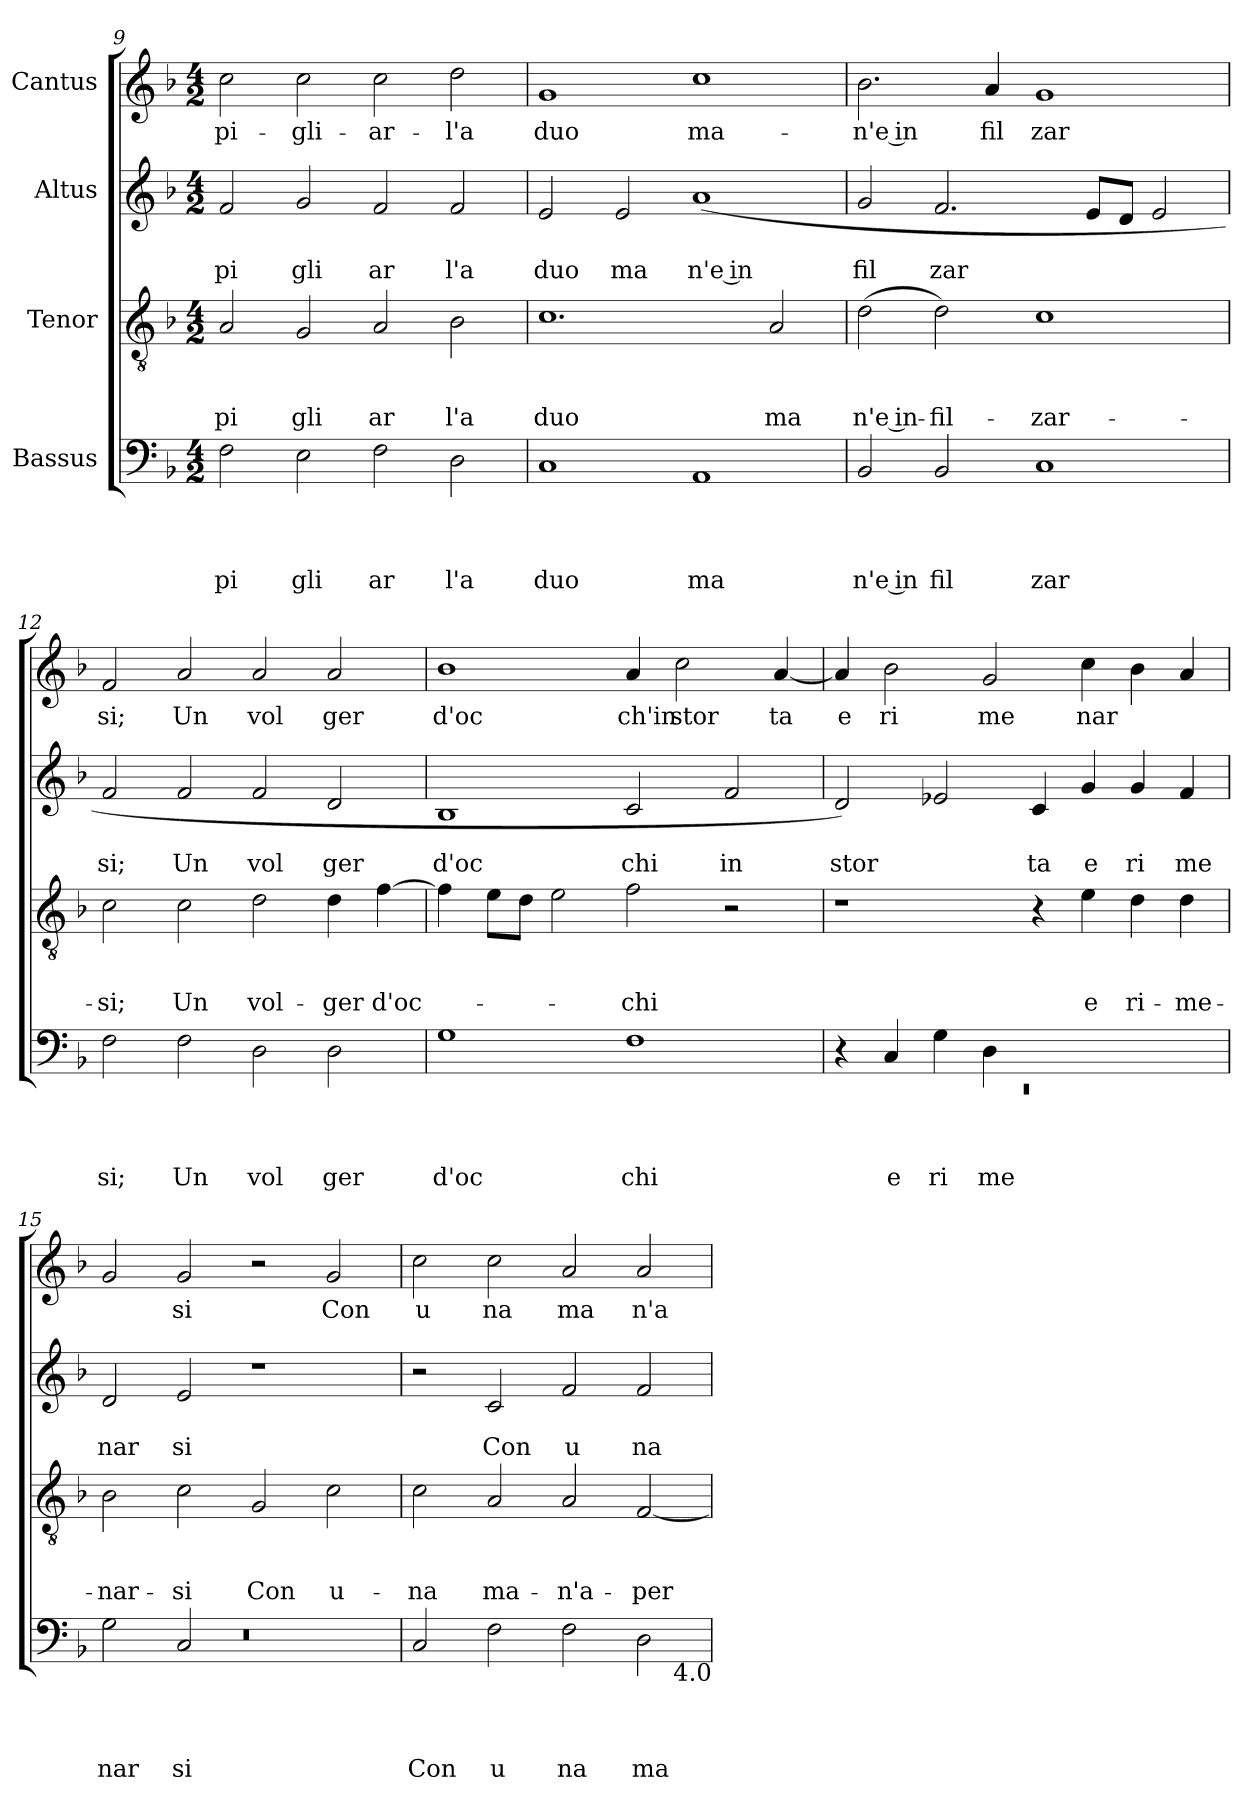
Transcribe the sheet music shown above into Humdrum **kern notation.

**kern	**text	**text	**text	**text	**kern	**text	**text	**text	**kern	**text	**text	**kern	**text
*part4	*part4	*part4	*part4	*part4	*part3	*part3	*part3	*part3	*part2	*part2	*part2	*part1	*part1
*staff4	*staff4	*staff4	*staff4	*staff4	*staff3	*staff3	*staff3	*staff3	*staff2	*staff2	*staff2	*staff1	*staff1
*I"Bassus	*	*	*	*	*I"Tenor	*	*	*	*I"Altus	*	*	*I"Cantus	*
*clefF4	*	*	*	*	*clefGv2	*	*	*	*clefG2	*	*	*clefG2	*
*k[b-]	*	*	*	*	*k[b-]	*	*	*	*k[b-]	*	*	*k[b-]	*
*F:	*	*	*	*	*F:	*	*	*	*F:	*	*	*F:	*
*M4/2	*	*	*	*	*M4/2	*	*	*	*M4/2	*	*	*M4/2	*
=9	=9	=9	=9	=9	=9	=9	=9	=9	=9	=9	=9	=9	=9
!	!	!	!	!LO:LY:b	!	!	!	!LO:LY:b	!	!	!LO:LY:b	!	!LO:LY:b
2F\	.	.	.	pi	2A/	.	.	pi	2f/	.	pi	2cc\	pi-
!	!	!	!	!LO:LY:b	!	!	!	!LO:LY:b	!	!	!LO:LY:b	!	!LO:LY:b
2E\	.	.	.	gli	2G/	.	.	gli	2g/	.	gli	2cc\	-gli-
!	!	!	!	!LO:LY:b	!	!	!	!LO:LY:b	!	!	!LO:LY:b	!	!LO:LY:b
2F\	.	.	.	ar	2A/	.	.	ar	2f/	.	ar	2cc\	-ar-
!	!	!	!	!LO:LY:b	!	!	!	!LO:LY:b	!	!	!LO:LY:b	!	!LO:LY:b
2D\	.	.	.	l'a	2B-\	.	.	l'a	2f/	.	l'a	2dd\	-l'a
=10	=10	=10	=10	=10	=10	=10	=10	=10	=10	=10	=10	=10	=10
!	!	!	!	!LO:LY:b	!	!	!	!LO:LY:b	!	!	!LO:LY:b	!	!LO:LY:b
1C	.	.	.	duo	1.c	.	.	duo	2e/	.	duo	1g	duo
!	!	!	!	!	!	!	!	!	!	!	!LO:LY:b	!	!
.	.	.	.	.	.	.	.	.	2e/	.	ma	.	.
!	!	!	!	!LO:LY:b	!	!	!	!	!	!	!LO:LY:b:rj	!	!LO:LY:b
1AA	.	.	.	ma	.	.	.	.	(<1a	.	n'e in	1cc	ma-
!	!	!	!	!	!	!	!	!LO:LY:b	!	!	!	!	!
.	.	.	.	.	(2A/	.	.	ma	.	.	.	.	.
!!LO:PB:g=z
=11	=11	=11	=11	=11	=11	=11	=11	=11	=11	=11	=11	=11	=11
!	!	!	!	!LO:LY:b:rj	!	!	!	!LO:LY:b:rj	!	!	!LO:LY:b	!	!LO:LY:b:rj
2BB-/	.	.	.	n'e in	(<2d\	.	.	n'e in-	2g/	.	fil	2.b-\	-n'e in
!	!	!	!	!LO:LY:b	!	!	!	!LO:LY:b	!	!	!LO:LY:b	!	!
2BB-/	.	.	.	fil	2d\)	.	.	-fil-	2.f/	.	zar	.	.
!	!	!	!	!	!	!	!	!	!	!	!	!	!LO:LY:b
.	.	.	.	.	.	.	.	.	.	.	.	4a/	fil
!	!	!	!	!LO:LY:b	!	!	!	!LO:LY:b	!	!	!	!	!LO:LY:b
1C	.	.	.	zar	1c	.	.	-zar-	.	.	.	1g	zar
.	.	.	.	.	.	.	.	.	8e/L	.	.	.	.
.	.	.	.	.	.	.	.	.	8d/J	.	.	.	.
.	.	.	.	.	.	.	.	.	2e/	.	.	.	.
=12	=12	=12	=12	=12	=12	=12	=12	=12	=12	=12	=12	=12	=12
!	!	!	!	!LO:LY:b	!	!	!	!LO:LY:b	!	!	!LO:LY:b	!	!LO:LY:b
2F\	.	.	.	si;	2c\	.	.	-si;	2f/	.	si;	2f/	si;
!	!	!	!	!LO:LY:b	!	!	!	!LO:LY:b	!	!	!LO:LY:b	!	!LO:LY:b
2F\	.	.	.	Un	2c\	.	.	Un	2f/	.	Un	2a/	Un
!	!	!	!	!LO:LY:b	!	!	!	!LO:LY:b	!	!	!LO:LY:b	!	!LO:LY:b
2D\	.	.	.	vol	2d\	.	.	vol-	2f/	.	vol	2a/	vol
!	!	!	!	!LO:LY:b	!	!	!	!LO:LY:b	!	!	!LO:LY:b	!	!LO:LY:b
2D\	.	.	.	ger	4d\	.	.	-ger	2d/	.	ger	2a/	ger
!	!	!	!	!	!	!	!	!LO:LY:b	!	!	!	!	!
.	.	.	.	.	[>4f\	.	.	d'oc-	.	.	.	.	.
=13	=13	=13	=13	=13	=13	=13	=13	=13	=13	=13	=13	=13	=13
!	!	!	!	!LO:LY:b	!	!	!	!	!	!	!LO:LY:b	!	!LO:LY:b
1G	.	.	.	d'oc	4f\]	.	.	.	1B-	.	d'oc	1b-	d'oc
.	.	.	.	.	8e\L	.	.	.	.	.	.	.	.
.	.	.	.	.	8d\J	.	.	.	.	.	.	.	.
.	.	.	.	.	2e\	.	.	.	.	.	.	.	.
!	!	!	!	!LO:LY:b	!	!	!	!LO:LY:b	!	!	!LO:LY:b	!	!LO:LY:b
1F	.	.	.	chi	2f\	.	.	-chi	2c/	.	chi	4a/	ch'in
!	!	!	!	!	!	!	!	!	!	!	!	!	!LO:LY:b
.	.	.	.	.	.	.	.	.	.	.	.	2cc\	stor
!	!	!	!	!	!	!	!	!	!	!	!LO:LY:b	!	!
.	.	.	.	.	2r	.	.	.	2f/	.	in	.	.
!	!	!	!	!	!	!	!	!	!	!	!	!	!LO:LY:b
.	.	.	.	.	.	.	.	.	.	.	.	[<4a/	ta
=14	=14	=14	=14	=14	=14	=14	=14	=14	=14	=14	=14	=14	=14
*^	*	*	*	*	*	*	*	*	*	*	*	*	*
!	!LO:N:vis=1	!	!	!	!	!	!	!	!	!	!	!LO:LY:b	!	!LO:LY:b:rj
*	*^	*	*	*	*	*	*	*	*	*	*	*	*	*
0ryy	0rEE	4r	.	.	.	.	1r	.	.	.	2d/)	.	stor	4a/]	e
!	!	!	!	!	!	!LO:LY:b	!	!	!	!	!	!	!	!	!LO:LY:b
.	.	4C/	.	.	.	e	.	.	.	.	.	.	.	2b-\	ri
!	!	!	!	!	!	!LO:LY:b	!	!	!	!	!	!	!	!	!
.	.	4G\	.	.	.	ri	.	.	.	.	2e-X/	.	.	.	.
!	!	!	!	!	!	!LO:LY:b	!	!	!	!	!	!	!	!	!LO:LY:b
.	.	4D\	.	.	.	me	.	.	.	.	.	.	.	2g/	me
!	!	!	!	!	!	!	!	!	!	!	!	!	!LO:LY:b	!	!
.	.	1ryy	.	.	.	.	4r	.	.	.	4c/	.	ta	.	.
!	!	!	!	!	!	!	!	!	!	!LO:LY:b	!	!	!LO:LY:b	!	!LO:LY:b
.	.	.	.	.	.	.	4e\	.	.	e	4g/	.	e	4cc\	nar
!	!	!	!	!	!	!	!	!	!	!LO:LY:b	!	!	!LO:LY:b	!	!
.	.	.	.	.	.	.	4d\	.	.	ri-	4g/	.	ri	4b-\	.
!	!	!	!	!	!	!	!	!	!	!LO:LY:b	!	!	!LO:LY:b	!	!
.	.	.	.	.	.	.	4d\	.	.	-me-	4f/	.	me	4a/	.
=15	=15	=15	=15	=15	=15	=15	=15	=15	=15	=15	=15	=15	=15	=15	=15
!	!	!LO:N:vis=1	!	!	!	!LO:LY:b	!	!	!	!LO:LY:b	!	!	!LO:LY:b	!	!
2G\	2ryy	0r	.	.	.	nar	2B-\	.	.	-nar-	2d/	.	nar	2g/	.
!	!	!	!	!	!	!LO:LY:b	!	!	!	!LO:LY:b	!	!	!LO:LY:b	!	!LO:LY:b
2ryy	2C/	.	.	.	.	si	2c\	.	.	-si	2e/	.	si	2g/	si
!	!	!	!	!	!	!	!	!	!	!LO:LY:b	!	!	!	!	!
1ryy	1ryy	.	.	.	.	.	2G/	.	.	Con	1r	.	.	2r	.
!	!	!	!	!	!	!	!	!	!	!LO:LY:b	!	!	!	!	!LO:LY:b
.	.	.	.	.	.	.	2c\	.	.	u-	.	.	.	2g/	Con
*v	*v	*v	*	*	*	*	*	*	*	*	*	*	*	*	*
=16	=16	=16	=16	=16	=16	=16	=16	=16	=16	=16	=16	=16	=16
!	!	!	!	!LO:LY:b	!	!	!	!LO:LY:b	!	!	!	!	!LO:LY:b
2C/	.	.	.	Con	2c\	.	.	-na	2r	.	.	2cc\	u
!	!	!	!	!LO:LY:b	!	!	!	!LO:LY:b	!	!	!LO:LY:b	!	!LO:LY:b
2F\	.	.	.	u	2A/	.	.	ma-	2c/	.	Con	2cc\	na
!	!	!	!	!LO:LY:b	!	!	!	!LO:LY:b	!	!	!LO:LY:b	!	!LO:LY:b
2F\	.	.	.	na	2A/	.	.	-n'a-	2f/	.	u	2a/	ma
!	!	!	!	!LO:LY:b	!	!	!	!LO:LY:b	!	!	!LO:LY:b	!	!LO:LY:b
2D\	.	.	.	ma	[>2F/	.	.	-per-	2f/	.	na	2a/	n'a
!LO:TX:b:t=4.0	!	!	!	!	!	!	!	!	!	!	!	!	!
=	=	=	=	=	=	=	=	=	=	=	=	=	=
*-	*-	*-	*-	*-	*-	*-	*-	*-	*-	*-	*-	*-	*-
